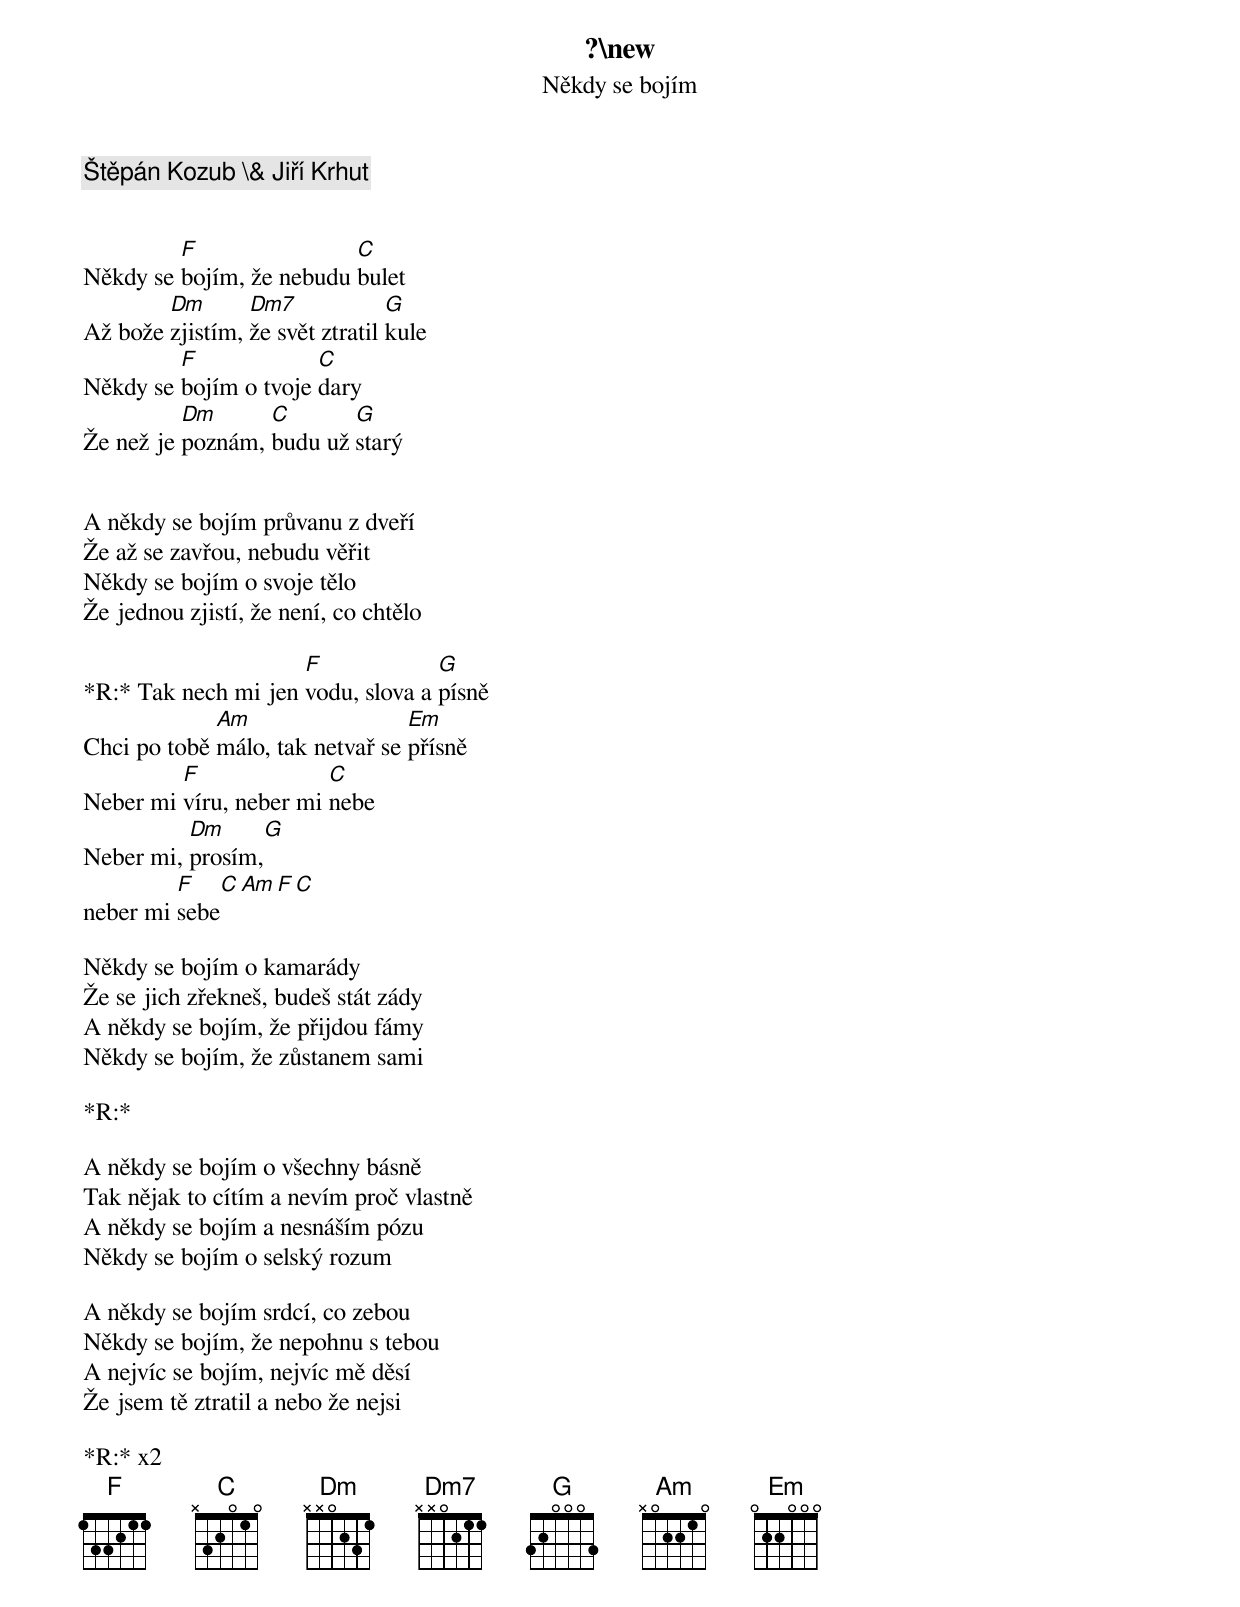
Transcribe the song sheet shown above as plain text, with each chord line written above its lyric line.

?\new
Někdy se bojím
Štěpán Kozub \& Jiří Krhut


         F                C
Někdy se bojím, že nebudu bulet
        Dm       Dm7             G
Až bože zjistím, že svět ztratil kule
         F             C
Někdy se bojím o tvoje dary
          Dm      C       G
Že než je poznám, budu už starý


A někdy se bojím průvanu z dveří
Že až se zavřou, nebudu věřit
Někdy se bojím o svoje tělo
Že jednou zjistí, že není, co chtělo

                     F             G
*R:* Tak nech mi jen vodu, slova a písně
             Am                  Em
Chci po tobě málo, tak netvař se přísně
         F              C
Neber mi víru, neber mi nebe
          Dm     G
Neber mi, prosím,
         F     C  Am  F  C
neber mi sebe

Někdy se bojím o kamarády
Že se jich zřekneš, budeš stát zády
A někdy se bojím, že přijdou fámy
Někdy se bojím, že zůstanem sami

*R:*

A někdy se bojím o všechny básně
Tak nějak to cítím a nevím proč vlastně
A někdy se bojím a nesnáším pózu
Někdy se bojím o selský rozum

A někdy se bojím srdcí, co zebou
Někdy se bojím, že nepohnu s tebou
A nejvíc se bojím, nejvíc mě děsí
Že jsem tě ztratil a nebo že nejsi

*R:* x2
